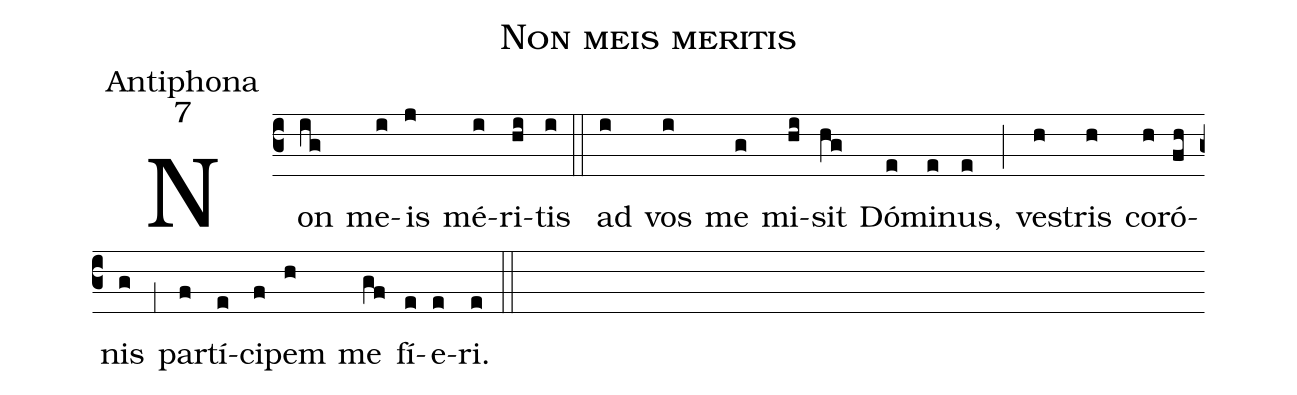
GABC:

name:Non meis meritis;
office-part:Antiphona;
mode:7;
%%
(c3) Non(ig) me(i)is(j) mé(i)ri(hi)tis(i) (::)
ad(i) vos(i) me(g) mi(hi)sit(hg) Dó(e)mi(e)nus,(e) (;) ve(h)stris(h) co(h)ró(fh)nis(g) (,1) par(f)tí(e)ci(f)pem(h) me(gf) fí(e)e(e)ri.(e) (::)
